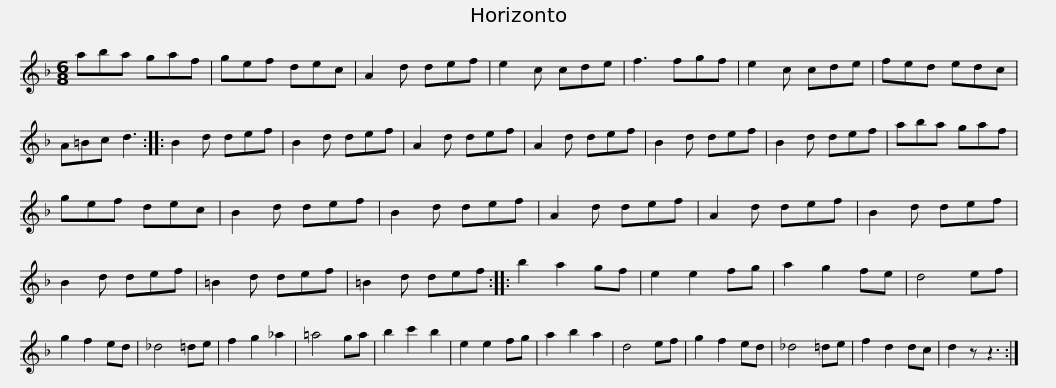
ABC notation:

X:1
L:1/8
M:6/8
I:linebreak $
K:Dmin
V:1 treble
V:1
 aba gaf | gef dec | A2 d def | e2 c cde | f3 fgf | %5
 e2 c cde | fed edc | A=Bc d3 ::$ B2 d def | B2 d def | %10
 A2 d def | A2 d def | B2 d def | B2 d def | aba gaf | %15
 gef dec |$ B2 d def | B2 d def | A2 d def | A2 d def | %20
 B2 d def | B2 d def | =B2 d def | =B2 d def ::$ b2 a2 gf | %25
 e2 e2 fg | a2 g2 fe | d4 ef | g2 f2 ed | _d4 =de | %30
 f2 g2 _a2 | =a4 ga | b2 c'2 b2 | e2 e2 fg |$ a2 b2 a2 | %35
 d4 ef | g2 f2 ed | _d4 =de | f2 d2 dc | d2 z z3 :| %40
